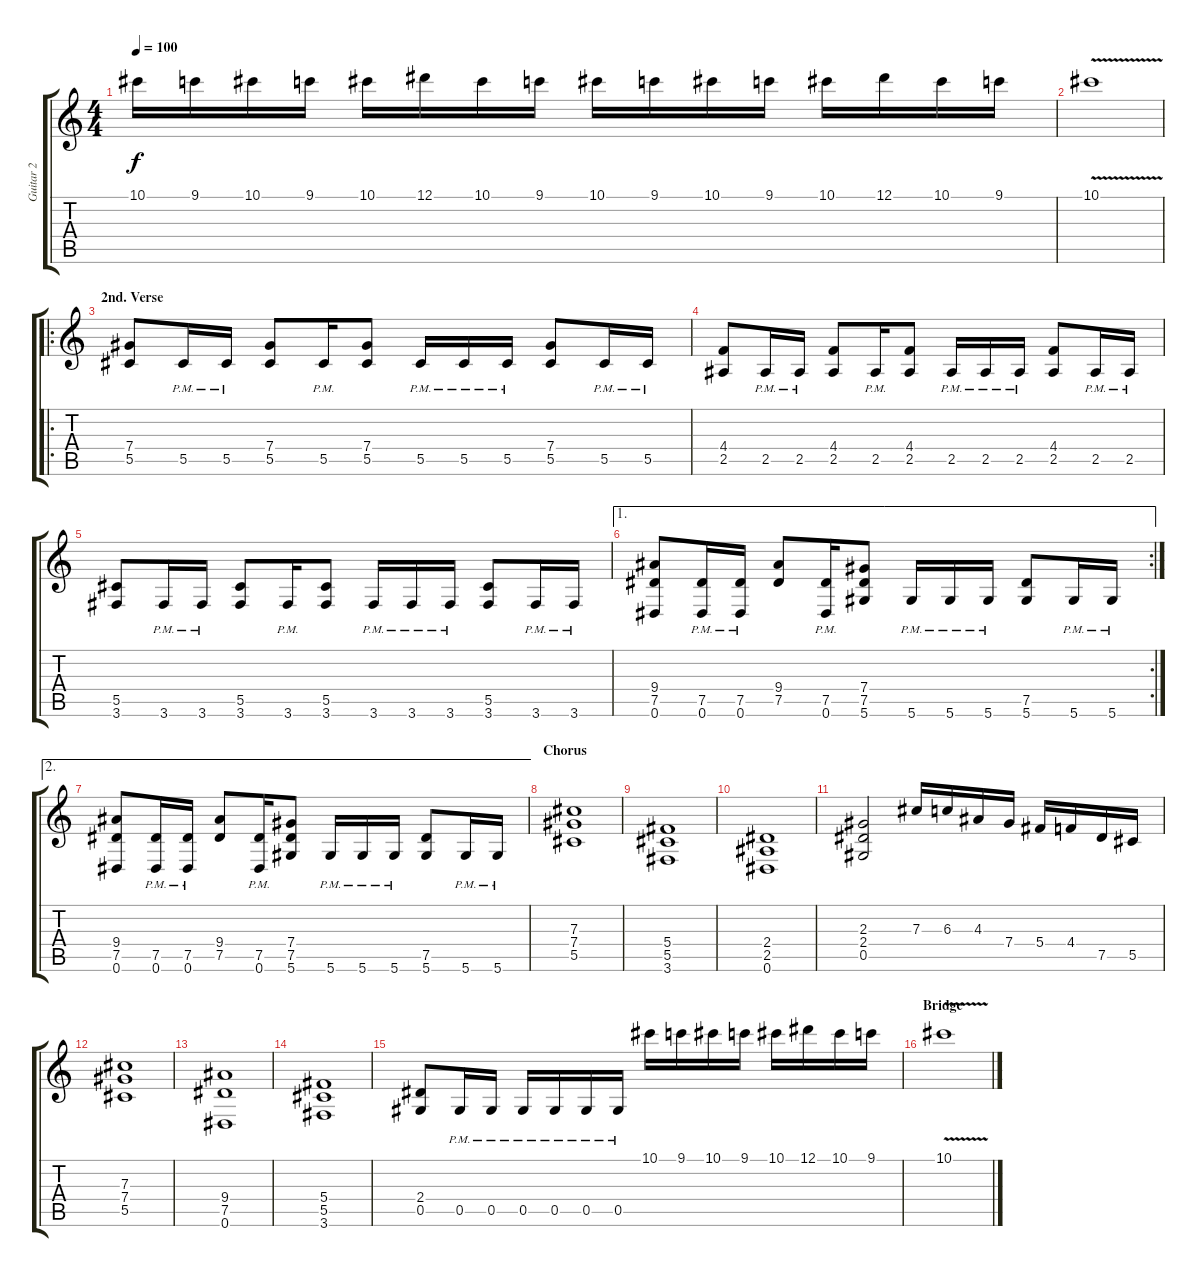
\track ("Guitar 2" "Guitar 2") {instrument overdrivenguitar}
\staff {score tabs}
\tuning (Eb4 Bb3 Gb3 Db3 Ab2 Eb2) {hide}
\ts (4 4)
\tempo 100
\clef g2
\ks c
10.1.16{dy f} 9.1.16 10.1.16 9.1.16 10.1.16 12.1.16 10.1.16 9.1.16 10.1.16 9.1.16 10.1.16 9.1.16 10.1.16 12.1.16 10.1.16 9.1.16 |
10.1{v}.1 |
\ro
\section ("" "2nd. Verse")
(7.4 5.5).8 5.5{pm}.16 5.5{pm}.16 (7.4 5.5).8 5.5{pm}.16 (7.4 5.5).8 5.5{pm}.16 5.5{pm}.16 5.5{pm}.16 (7.4 5.5).8 5.5{pm}.16 5.5{pm}.16 |
(4.4 2.5).8 2.5{pm}.16 2.5{pm}.16 (4.4 2.5).8 2.5{pm}.16 (4.4 2.5).8 2.5{pm}.16 2.5{pm}.16 2.5{pm}.16 (4.4 2.5).8 2.5{pm}.16 2.5{pm}.16 |
(5.5 3.6).8 3.6{pm}.16 3.6{pm}.16 (5.5 3.6).8 3.6{pm}.16 (5.5 3.6).8 3.6{pm}.16 3.6{pm}.16 3.6{pm}.16 (5.5 3.6).8 3.6{pm}.16 3.6{pm}.16 |
\ae 1
\rc 2
(9.4 7.5 0.6).8 (7.5{pm} 0.6{pm}).16 (7.5{pm} 0.6{pm}).16 (9.4 7.5).8 (7.5{pm} 0.6{pm}).16 (7.4 7.5 5.6).8 5.6{pm}.16 5.6{pm}.16 5.6{pm}.16 (7.5 5.6).8 5.6{pm}.16 5.6{pm}.16 |
\ae 2
(9.4 7.5 0.6).8 (7.5{pm} 0.6{pm}).16 (7.5{pm} 0.6{pm}).16 (9.4 7.5).8 (7.5{pm} 0.6{pm}).16 (7.4 7.5 5.6).8 5.6{pm}.16 5.6{pm}.16 5.6{pm}.16 (7.5 5.6).8 5.6{pm}.16 5.6{pm}.16 |
\section ("" "Chorus")
(7.3 7.4 5.5).1 |
(5.4 5.5 3.6).1 |
(2.4 2.5 0.6).1 |
(2.3 2.4 0.5).2 7.3.16 6.3.16 4.3.16 7.4.16 5.4.16 4.4.16 7.5.16 5.5.16 |
(7.3 7.4 5.5).1 |
(9.4 7.5 0.6).1 |
(5.4 5.5 3.6).1 |
(2.4 0.5).8 0.5{pm}.16 0.5{pm}.16 0.5{pm}.16 0.5{pm}.16 0.5{pm}.16 0.5{pm}.16 10.1.16 9.1.16 10.1.16 9.1.16 10.1.16 12.1.16 10.1.16 9.1.16 |
\section ("" "Bridge")
10.1{v}.1
